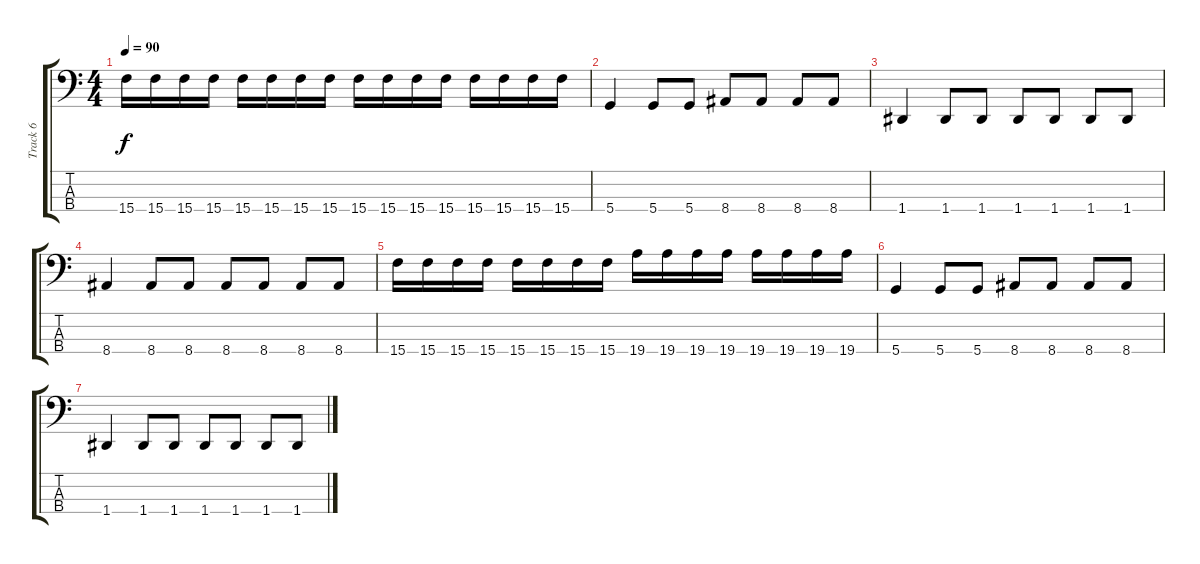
\track ("Track 6" "Track 6") {instrument electricbassfinger}
\staff {score tabs}
\tuning (G2 D2 A1 D1) {hide}
\ts (4 4)
\tempo 90
\clef f4
\ks c
15.4.16{dy f} 15.4.16 15.4.16 15.4.16 15.4.16 15.4.16 15.4.16 15.4.16 15.4.16 15.4.16 15.4.16 15.4.16 15.4.16 15.4.16 15.4.16 15.4.16 |
5.4.4 5.4.8 5.4.8 8.4.8 8.4.8 8.4.8 8.4.8 |
1.4.4 1.4.8 1.4.8 1.4.8 1.4.8 1.4.8 1.4.8 |
8.4.4 8.4.8 8.4.8 8.4.8 8.4.8 8.4.8 8.4.8 |
15.4.16 15.4.16 15.4.16 15.4.16 15.4.16 15.4.16 15.4.16 15.4.16 19.4.16 19.4.16 19.4.16 19.4.16 19.4.16 19.4.16 19.4.16 19.4.16 |
5.4.4 5.4.8 5.4.8 8.4.8 8.4.8 8.4.8 8.4.8 |
1.4.4 1.4.8 1.4.8 1.4.8 1.4.8 1.4.8 1.4.8
